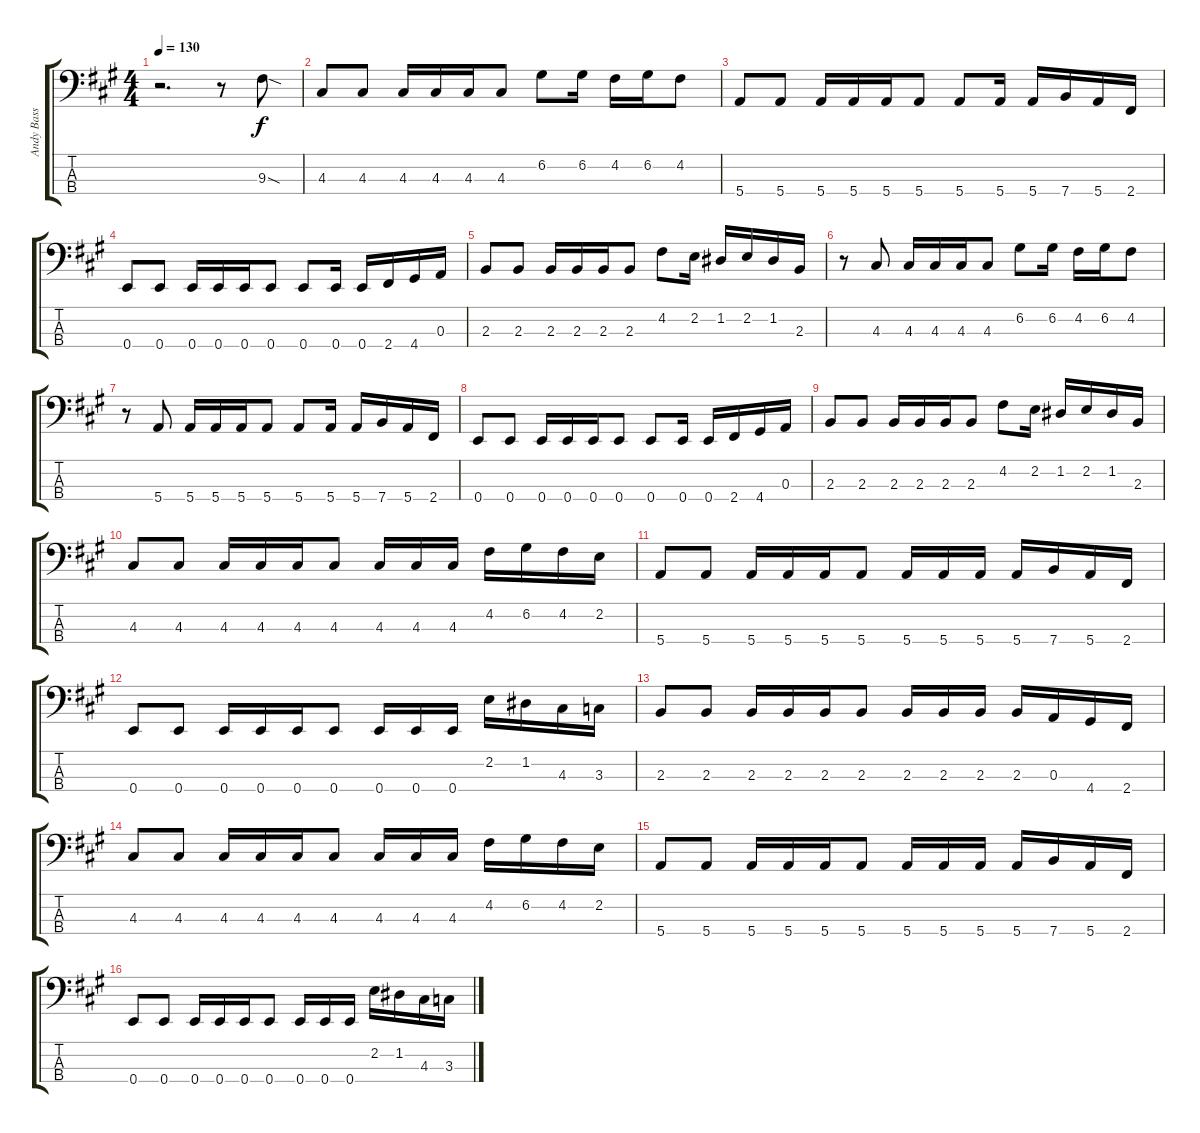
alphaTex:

\track ("Andy Bass" "Andy Bass") {instrument electricbasspick}
\staff {score tabs}
\tuning (G2 D2 A1 E1) {hide}
\ts (4 4)
\tempo 130
\clef f4
\ks a
r.2{d dy f instrument electricbasspick} r.8 9.3{sod}.8 |
4.3.8 4.3.8 4.3.16 4.3.16 4.3.16 4.3.8 6.2.8 6.2.16 4.2.16 6.2.16 4.2.8 |
5.4.8 5.4.8 5.4.16 5.4.16 5.4.16 5.4.8 5.4.8 5.4.16 5.4.16 7.4.16 5.4.16 2.4.16 |
0.4.8 0.4.8 0.4.16 0.4.16 0.4.16 0.4.8 0.4.8 0.4.16 0.4.16 2.4.16 4.4.16 0.3.16 |
2.3.8 2.3.8 2.3.16 2.3.16 2.3.16 2.3.8 4.2.8 2.2.16 1.2.16 2.2.16 1.2.16 2.3.16 |
r.8 4.3.8 4.3.16 4.3.16 4.3.16 4.3.8 6.2.8 6.2.16 4.2.16 6.2.16 4.2.8 |
r.8 5.4.8 5.4.16 5.4.16 5.4.16 5.4.8 5.4.8 5.4.16 5.4.16 7.4.16 5.4.16 2.4.16 |
0.4.8 0.4.8 0.4.16 0.4.16 0.4.16 0.4.8 0.4.8 0.4.16 0.4.16 2.4.16 4.4.16 0.3.16 |
2.3.8 2.3.8 2.3.16 2.3.16 2.3.16 2.3.8 4.2.8 2.2.16 1.2.16 2.2.16 1.2.16 2.3.16 |
4.3.8 4.3.8 4.3.16 4.3.16 4.3.16 4.3.8 4.3.16 4.3.16 4.3.16 4.2.16 6.2.16 4.2.16 2.2.16 |
5.4.8 5.4.8 5.4.16 5.4.16 5.4.16 5.4.8 5.4.16 5.4.16 5.4.16 5.4.16 7.4.16 5.4.16 2.4.16 |
0.4.8 0.4.8 0.4.16 0.4.16 0.4.16 0.4.8 0.4.16 0.4.16 0.4.16 2.2.16 1.2.16 4.3.16 3.3.16 |
2.3.8 2.3.8 2.3.16 2.3.16 2.3.16 2.3.8 2.3.16 2.3.16 2.3.16 2.3.16 0.3.16 4.4.16 2.4.16 |
4.3.8 4.3.8 4.3.16 4.3.16 4.3.16 4.3.8 4.3.16 4.3.16 4.3.16 4.2.16 6.2.16 4.2.16 2.2.16 |
5.4.8 5.4.8 5.4.16 5.4.16 5.4.16 5.4.8 5.4.16 5.4.16 5.4.16 5.4.16 7.4.16 5.4.16 2.4.16 |
0.4.8 0.4.8 0.4.16 0.4.16 0.4.16 0.4.8 0.4.16 0.4.16 0.4.16 2.2.16 1.2.16 4.3.16 3.3.16
